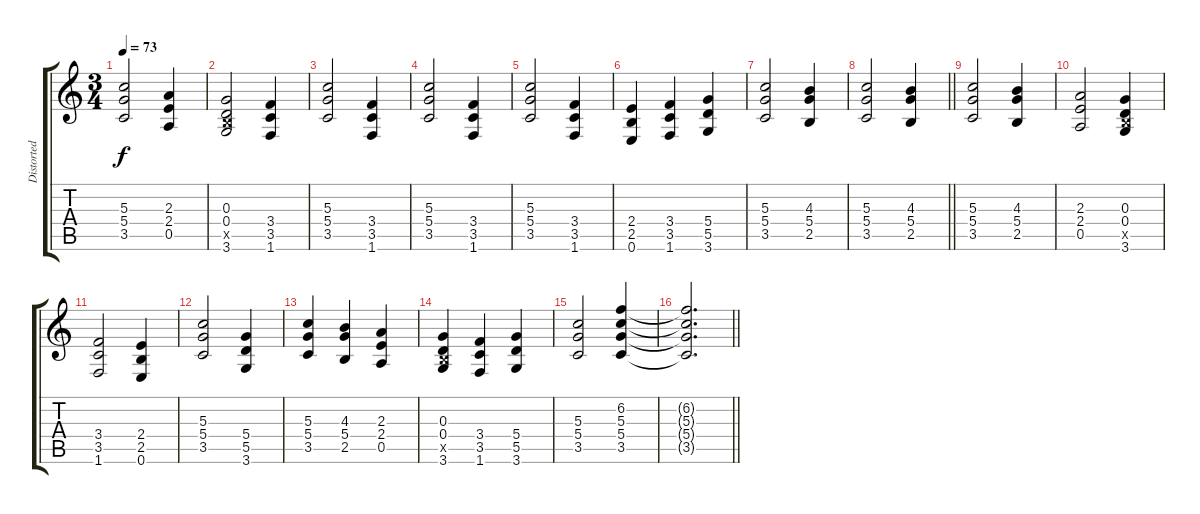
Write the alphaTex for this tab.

\track ("Distorted Rhythm" "Distorted ") {instrument overdrivenguitar}
\staff {score tabs}
\tuning (E4 B3 G3 D3 A2 E2) {hide}
\ts (3 4)
\tempo 73
\clef g2
\ks c
(5.3 5.4 3.5).2{dy f} (2.3 2.4 0.5).4 |
(0.3 0.4 2.5{x} 3.6).2 (3.4 3.5 1.6).4 |
(5.3 5.4 3.5).2 (3.4 3.5 1.6).4 |
(5.3 5.4 3.5).2 (3.4 3.5 1.6).4 |
(5.3 5.4 3.5).2 (3.4 3.5 1.6).4 |
(2.4 2.5 0.6).4 (3.4 3.5 1.6).4 (5.4 5.5 3.6).4 |
(5.3 5.4 3.5).2 (4.3 5.4 2.5).4 |
\barLineRight lightlight
(5.3 5.4 3.5).2 (4.3 5.4 2.5).4 |
(5.3 5.4 3.5).2 (4.3 5.4 2.5).4 |
(2.3 2.4 0.5).2 (0.3 0.4 2.5{x} 3.6).4 |
(3.4 3.5 1.6).2 (2.4 2.5 0.6).4 |
(5.3 5.4 3.5).2 (5.4 5.5 3.6).4 |
(5.3 5.4 3.5).4 (4.3 5.4 2.5).4 (2.3 2.4 0.5).4 |
(0.3 0.4 2.5{x} 3.6).4 (3.4 3.5 1.6).4 (5.4 5.5 3.6).4 |
(5.3 5.4 3.5).2 (6.2 5.3 5.4 3.5).4 |
\barLineRight lightlight
(6.2{t} 5.3{t} 5.4{t} 3.5{t}).2{d}
